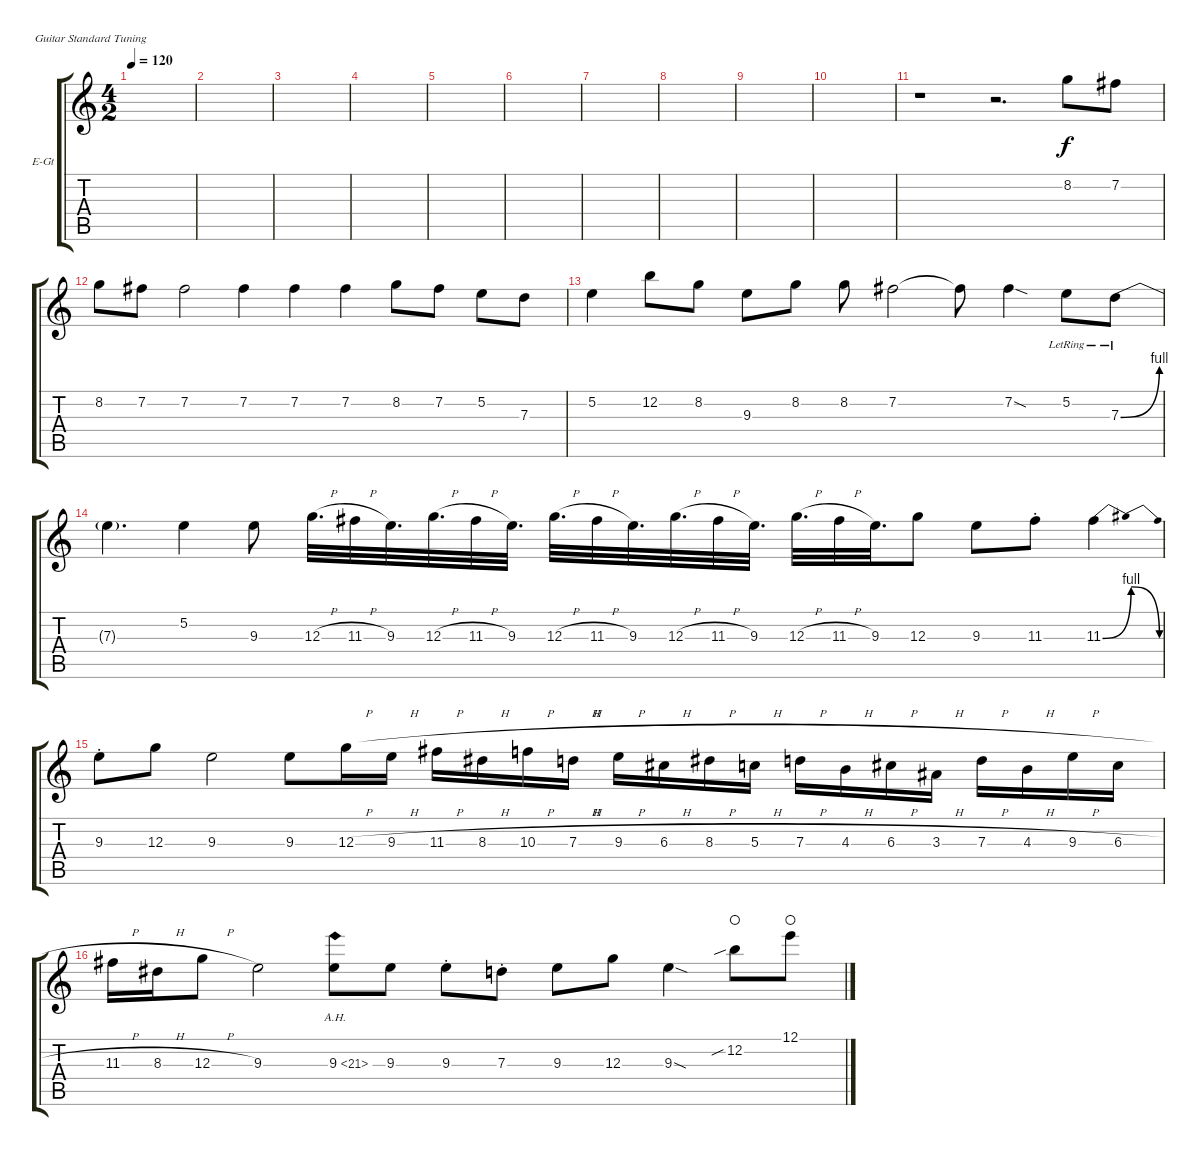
\defaultSystemsLayout 4
\bracketExtendMode groupsimilarinstruments
\firstSystemTrackNameOrientation horizontal
\otherSystemsTrackNameOrientation horizontal
\track ("Electric Guitar" "E-Gt") {instrument distortionguitar}
\staff {score tabs}
\tuning (E4 B3 G3 D3 A2 E2)
\ts (4 2)
\tempo 120
\clef g2
\scale
0.333333
\ks c
|
\scale
0.333333 |
\scale
0.333333 |
\scale
0.333333 |
\scale
0.333333 |
\scale
0.333333 |
\scale
0.333333 |
\scale
0.333333 |
\scale
0.333333 |
\scale
0.333333 |
\scale
0.333333 r.1 r.2{d} 8.2.8 7.2.8 |
\scale
0.333333 8.2.8 7.2.8 7.2.2 7.2.4 7.2.4 7.2.4 8.2.8 7.2.8 5.2.8 7.3.8 |
\scale
0.333333 5.2.4 12.2.8 8.2.8 9.3.8 8.2.8 8.2.8 7.2.2 7.2{t}.8 7.2{sod}.4 5.2{lr}.8 7.3{be (bend 19.2 0 59.4 4) lr}.8 |
\scale
0.333333 7.3{t}.4{d} 5.2.4 9.3.8 12.3{h}.32{d} 11.3{h}.32 9.3.32{d} 12.3{h}.32{d} 11.3{h}.32 9.3.32{d} 12.3{h}.32{d} 11.3{h}.32 9.3.32{d} 12.3{h}.32{d} 11.3{h}.32 9.3.32{d} 12.3{h}.32{d} 11.3{h}.32 9.3.32{d} 12.3.8 9.3.8 11.3{st}.8 11.3{be (bendrelease 0 0 7.199999999999999 4 9.6 4 59.4 0)}.4 |
\scale
0.333333 9.3{st}.8 12.3.8 9.3.2 9.3.8 12.3{h}.16 9.3{h}.16 11.3{h}.16 8.3{h}.16 10.3{h}.16 7.3{h}.16 9.3{h}.16 6.3{h}.16 8.3{h}.16 5.3{h}.16 7.3{h}.16 4.3{h}.16 6.3{h}.16 3.3{h}.16 7.3{h}.16 4.3{h}.16 9.3{h}.16 6.3{h}.16 |
\scale
0.333333 11.3{h}.16 8.3{h}.16 12.3{h}.8 9.3.2 9.3{ah 12}.8 9.3.8 9.3{st}.8 7.3{st}.8 9.3.8 12.3.8 9.3{sod}.4 12.2{sib}.8{waho} 12.1.8{waho}
